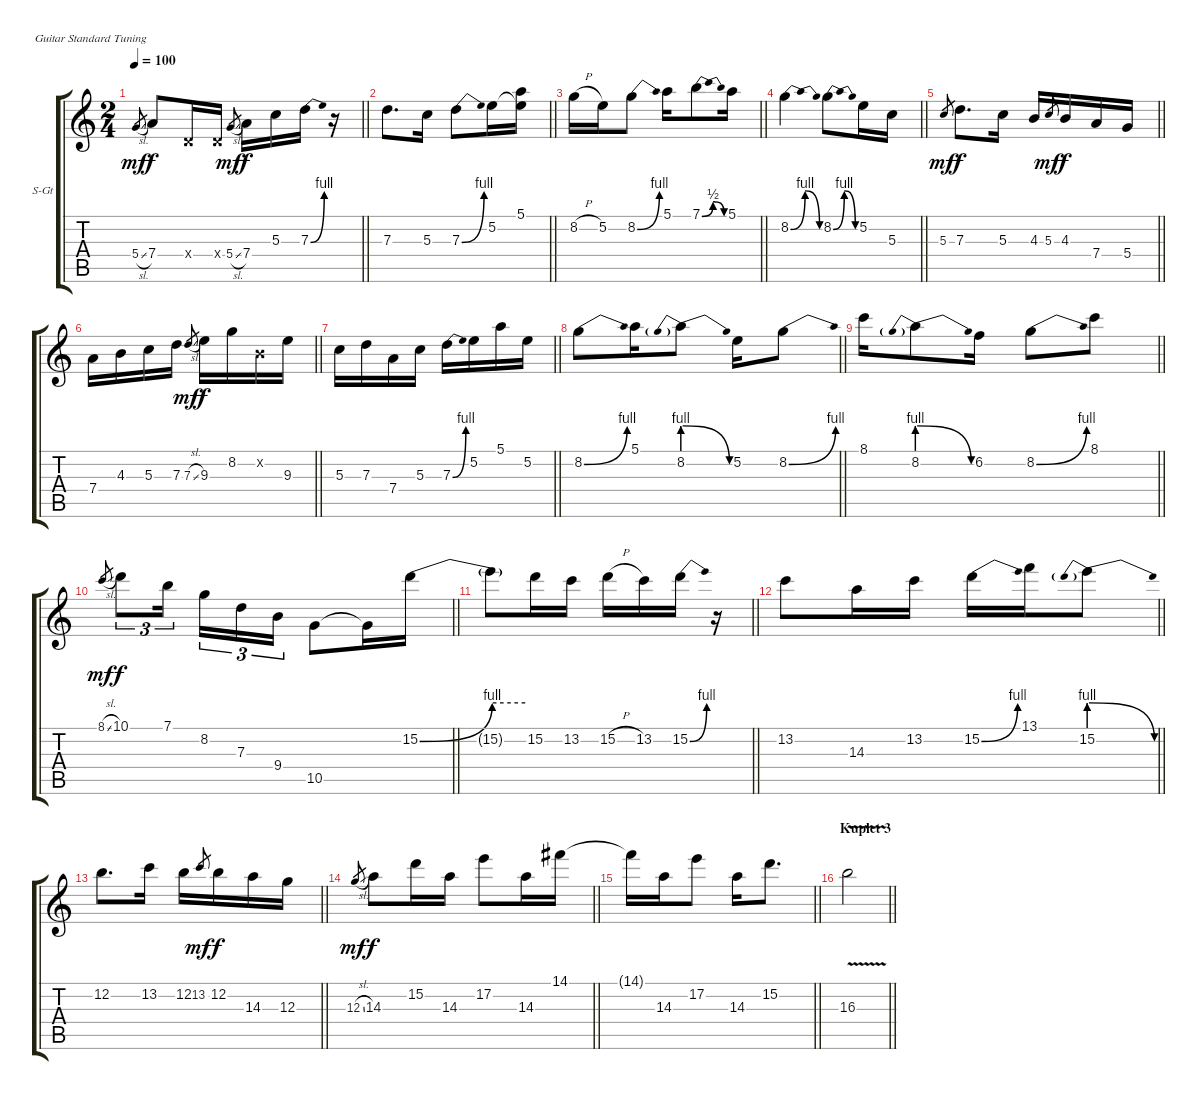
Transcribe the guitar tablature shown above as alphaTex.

\bracketExtendMode groupsimilarinstruments
\firstSystemTrackNameOrientation horizontal
\otherSystemsTrackNameOrientation horizontal
\track ("Äîðîæêà 3" "S-Gt") {instrument acousticguitarsteel}
\staff {score tabs}
\tuning (E4 B3 G3 D3 A2 E2)
\ts (2 4)
\tempo 100
\clef g2
\barLineRight lightlight
\ks c
5.4{sl}.8{gr dy mf} 7.4.8{dy f} 0.4{x}.16 0.4{x}.16 5.4{sl}.8{gr dy mf} 7.4.16{dy f} 5.3.16 7.3{be (bend 0 0 60 4)}.16 r.16 |
\barLineRight lightlight
7.3.8{d} 5.3.16 7.3{be (bend 0 0 60 4)}.8 5.2.16 (5.1 5.2{t}).16 |
\barLineRight lightlight
8.2{h}.16 5.2.16 8.2{be (bend 0 0 60 4)}.8 5.1.16 7.1{be (bendrelease 0 0 30 2 30 2 60 0)}.8 5.1.16 |
\barLineRight lightlight
8.2{be (bendrelease 0 0 30 4 30 4 60 0)}.4 8.2{be (bendrelease 0 0 30 4 30 4 60 0)}.8 5.2.16 5.3.16 |
\barLineRight lightlight
5.3.8{gr dy mf} 7.3.8{d dy f} 5.3.16 4.3.16 5.3.8{gr dy mf} 4.3.16{dy f} 7.4.16 5.4.16 |
\barLineRight lightlight
7.4.16 4.3.16 5.3.16 7.3.16 7.3{sl}.8{gr dy mf} 9.3.16{dy f} 8.2.16 0.2{x}.16 9.3.16 |
\barLineRight lightlight
5.3.16 7.3.16 7.4.16 5.3.16 7.3{be (bend 0 0 60 4)}.16 5.2.16 5.1.16 5.2.16 |
\barLineRight lightlight
8.2{be (bend 0 0 60 4)}.8 5.1.16 8.2{be (prebendrelease 0 4 60 0)}.8 5.2.16 8.2{be (bend 0 0 60 4)}.8 |
\barLineRight lightlight
8.1.16 8.2{be (prebendrelease 0 4 60 0)}.8 6.2.16 8.2{be (bend 0 0 60 4)}.8 8.1.8 |
\barLineRight lightlight
8.1{sl}.8{gr dy mf} 10.1.8{tu (3 2) dy f} 7.1.16{tu (3 2)} 8.2.16{tu (3 2)} 7.3.16{tu (3 2)} 9.4.16{tu (3 2)} 10.5.8 10.5{t}.16 15.2{be (bend 0 0 60 4)}.16 |
\barLineRight lightlight
15.2{be (hold 0 4 60 4) t}.8 15.2.16 13.2.16 15.2{h}.16 13.2.16 15.2{be (bend 0 0 60 4)}.16 r.16 |
\barLineRight lightlight
13.2.8 14.3.16 13.2.16 15.2{be (bend 0 0 60 4)}.16 13.1.16 15.2{be (prebendrelease 0 4 60 0)}.8 |
\barLineRight lightlight
12.2.8{d} 13.2.16 12.2.16 13.2.8{gr dy mf} 12.2.16{dy f} 14.3.16 12.3.16 |
\barLineRight lightlight
12.3{sl}.8{gr dy mf} 14.3.8{dy f} 15.2.16 14.3.16 17.2.8 14.3.16 14.1.16 |
\barLineRight lightlight
14.1{t}.16 14.3.16 17.2.8 14.3.16 15.2.8{d} |
\section ("" "Kuplet 3")
\barLineRight lightlight
16.3{v}.2
